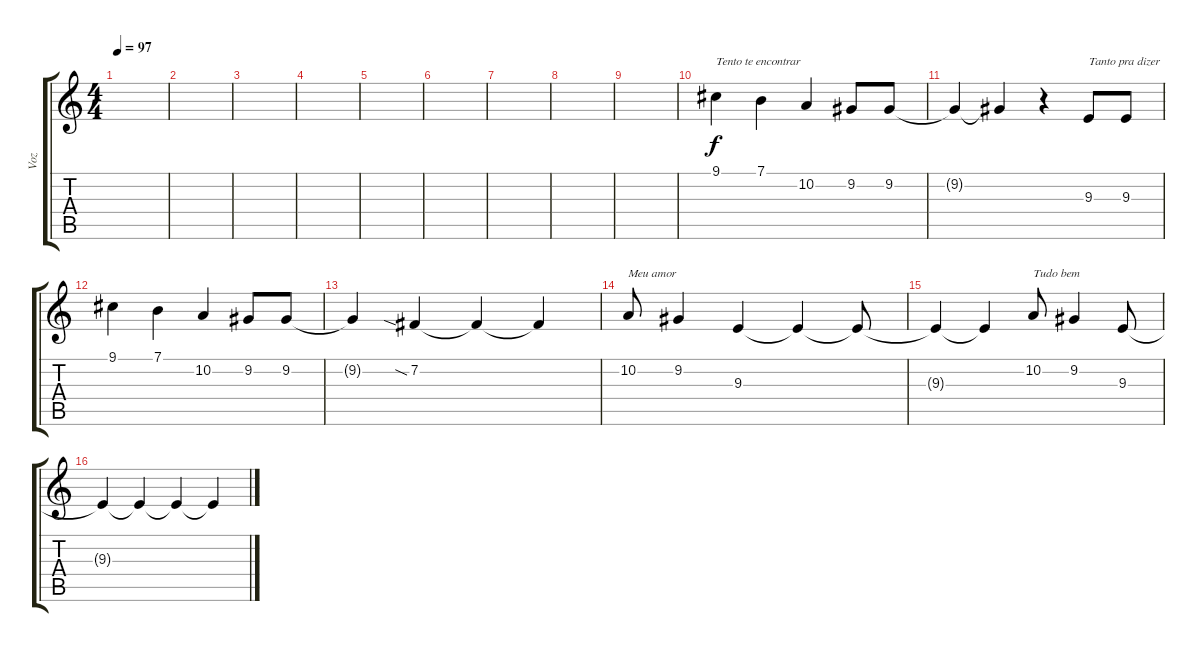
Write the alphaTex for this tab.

\track ("Voz" "Voz") {instrument tenorsax}
\staff {score tabs}
\tuning (E4 B3 G3 D3 A2 E2) {hide}
\ts (4 4)
\tempo 97
\clef g2
\ks c
|
|
|
|
|
|
|
|
|
9.1.4{txt "Tento te encontrar"} 7.1.4 10.2.4 9.2.8 9.2.8 |
9.2{t}.4 9.2{t}.4 r.4 9.3.8{txt "Tanto pra dizer"} 9.3.8 |
9.1.4 7.1.4 10.2.4 9.2.8 9.2.8 |
9.2{t}.4 7.2{sia}.4 7.2{t}.4 7.2{t}.4 |
10.2.8{txt "Meu amor"} 9.2.4 9.3.4 9.3{t}.4 9.3{t}.8 |
9.3{t}.4 9.3{t}.4 10.2.8{txt "Tudo bem"} 9.2.4 9.3.8 |
9.3{t}.4 9.3{t}.4 9.3{t}.4 9.3{t}.4
